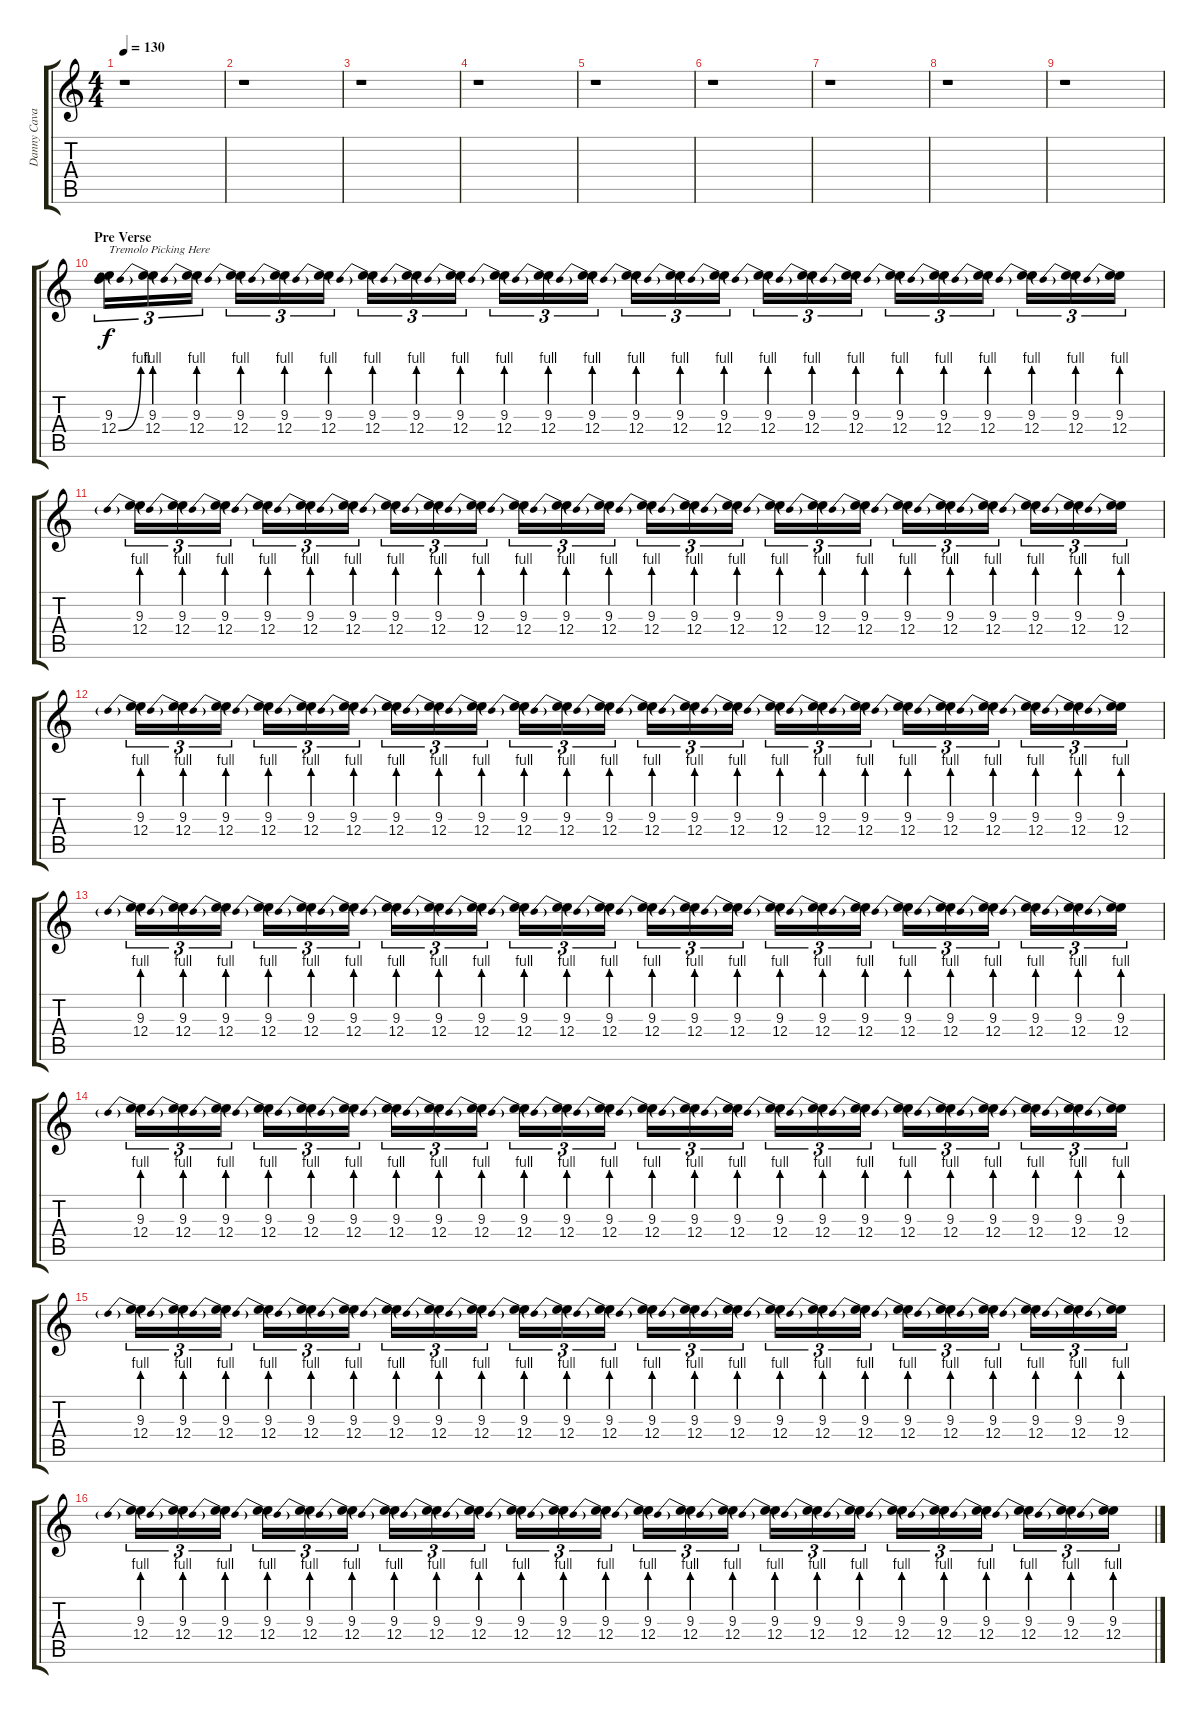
\track ("Danny Cavanagh (Electric Guitar 1)" "Danny Cava") {instrument overdrivenguitar}
\staff {score tabs}
\tuning (E4 B3 G3 D3 A2 E2) {hide}
\ts (4 4)
\tempo 130
\clef g2
\ks c
r.1{dy f} |
r.1 |
r.1 |
r.1 |
r.1 |
r.1 |
r.1 |
r.1 |
r.1 |
\section ("" "Pre Verse")
(9.3 12.4{be (bend 0 0 60 4)}).16{tu (3 2) txt "Tremolo Picking Here" volume 13} (9.3 12.4{be (prebend 0 4 60 4)}).16{tu (3 2)} (9.3 12.4{be (prebend 0 4 60 4)}).16{tu (3 2)} (9.3 12.4{be (prebend 0 4 60 4)}).16{tu (3 2)} (9.3 12.4{be (prebend 0 4 60 4)}).16{tu (3 2)} (9.3 12.4{be (prebend 0 4 60 4)}).16{tu (3 2)} (9.3 12.4{be (prebend 0 4 60 4)}).16{tu (3 2)} (9.3 12.4{be (prebend 0 4 60 4)}).16{tu (3 2)} (9.3 12.4{be (prebend 0 4 60 4)}).16{tu (3 2)} (9.3 12.4{be (prebend 0 4 60 4)}).16{tu (3 2)} (9.3 12.4{be (prebend 0 4 60 4)}).16{tu (3 2)} (9.3 12.4{be (prebend 0 4 60 4)}).16{tu (3 2)} (9.3 12.4{be (prebend 0 4 60 4)}).16{tu (3 2)} (9.3 12.4{be (prebend 0 4 60 4)}).16{tu (3 2)} (9.3 12.4{be (prebend 0 4 60 4)}).16{tu (3 2)} (9.3 12.4{be (prebend 0 4 60 4)}).16{tu (3 2)} (9.3 12.4{be (prebend 0 4 60 4)}).16{tu (3 2)} (9.3 12.4{be (prebend 0 4 60 4)}).16{tu (3 2)} (9.3 12.4{be (prebend 0 4 60 4)}).16{tu (3 2)} (9.3 12.4{be (prebend 0 4 60 4)}).16{tu (3 2)} (9.3 12.4{be (prebend 0 4 60 4)}).16{tu (3 2)} (9.3 12.4{be (prebend 0 4 60 4)}).16{tu (3 2)} (9.3 12.4{be (prebend 0 4 60 4)}).16{tu (3 2)} (9.3 12.4{be (prebend 0 4 60 4)}).16{tu (3 2)} |
(9.3 12.4{be (prebend 0 4 60 4)}).16{tu (3 2)} (9.3 12.4{be (prebend 0 4 60 4)}).16{tu (3 2)} (9.3 12.4{be (prebend 0 4 60 4)}).16{tu (3 2)} (9.3 12.4{be (prebend 0 4 60 4)}).16{tu (3 2)} (9.3 12.4{be (prebend 0 4 60 4)}).16{tu (3 2)} (9.3 12.4{be (prebend 0 4 60 4)}).16{tu (3 2)} (9.3 12.4{be (prebend 0 4 60 4)}).16{tu (3 2)} (9.3 12.4{be (prebend 0 4 60 4)}).16{tu (3 2)} (9.3 12.4{be (prebend 0 4 60 4)}).16{tu (3 2)} (9.3 12.4{be (prebend 0 4 60 4)}).16{tu (3 2)} (9.3 12.4{be (prebend 0 4 60 4)}).16{tu (3 2)} (9.3 12.4{be (prebend 0 4 60 4)}).16{tu (3 2)} (9.3 12.4{be (prebend 0 4 60 4)}).16{tu (3 2)} (9.3 12.4{be (prebend 0 4 60 4)}).16{tu (3 2)} (9.3 12.4{be (prebend 0 4 60 4)}).16{tu (3 2)} (9.3 12.4{be (prebend 0 4 60 4)}).16{tu (3 2)} (9.3 12.4{be (prebend 0 4 60 4)}).16{tu (3 2)} (9.3 12.4{be (prebend 0 4 60 4)}).16{tu (3 2)} (9.3 12.4{be (prebend 0 4 60 4)}).16{tu (3 2)} (9.3 12.4{be (prebend 0 4 60 4)}).16{tu (3 2)} (9.3 12.4{be (prebend 0 4 60 4)}).16{tu (3 2)} (9.3 12.4{be (prebend 0 4 60 4)}).16{tu (3 2)} (9.3 12.4{be (prebend 0 4 60 4)}).16{tu (3 2)} (9.3 12.4{be (prebend 0 4 60 4)}).16{tu (3 2)} |
(9.3 12.4{be (prebend 0 4 60 4)}).16{tu (3 2)} (9.3 12.4{be (prebend 0 4 60 4)}).16{tu (3 2)} (9.3 12.4{be (prebend 0 4 60 4)}).16{tu (3 2)} (9.3 12.4{be (prebend 0 4 60 4)}).16{tu (3 2)} (9.3 12.4{be (prebend 0 4 60 4)}).16{tu (3 2)} (9.3 12.4{be (prebend 0 4 60 4)}).16{tu (3 2)} (9.3 12.4{be (prebend 0 4 60 4)}).16{tu (3 2)} (9.3 12.4{be (prebend 0 4 60 4)}).16{tu (3 2)} (9.3 12.4{be (prebend 0 4 60 4)}).16{tu (3 2)} (9.3 12.4{be (prebend 0 4 60 4)}).16{tu (3 2)} (9.3 12.4{be (prebend 0 4 60 4)}).16{tu (3 2)} (9.3 12.4{be (prebend 0 4 60 4)}).16{tu (3 2)} (9.3 12.4{be (prebend 0 4 60 4)}).16{tu (3 2)} (9.3 12.4{be (prebend 0 4 60 4)}).16{tu (3 2)} (9.3 12.4{be (prebend 0 4 60 4)}).16{tu (3 2)} (9.3 12.4{be (prebend 0 4 60 4)}).16{tu (3 2)} (9.3 12.4{be (prebend 0 4 60 4)}).16{tu (3 2)} (9.3 12.4{be (prebend 0 4 60 4)}).16{tu (3 2)} (9.3 12.4{be (prebend 0 4 60 4)}).16{tu (3 2)} (9.3 12.4{be (prebend 0 4 60 4)}).16{tu (3 2)} (9.3 12.4{be (prebend 0 4 60 4)}).16{tu (3 2)} (9.3 12.4{be (prebend 0 4 60 4)}).16{tu (3 2)} (9.3 12.4{be (prebend 0 4 60 4)}).16{tu (3 2)} (9.3 12.4{be (prebend 0 4 60 4)}).16{tu (3 2)} |
(9.3 12.4{be (prebend 0 4 60 4)}).16{tu (3 2)} (9.3 12.4{be (prebend 0 4 60 4)}).16{tu (3 2)} (9.3 12.4{be (prebend 0 4 60 4)}).16{tu (3 2)} (9.3 12.4{be (prebend 0 4 60 4)}).16{tu (3 2)} (9.3 12.4{be (prebend 0 4 60 4)}).16{tu (3 2)} (9.3 12.4{be (prebend 0 4 60 4)}).16{tu (3 2)} (9.3 12.4{be (prebend 0 4 60 4)}).16{tu (3 2)} (9.3 12.4{be (prebend 0 4 60 4)}).16{tu (3 2)} (9.3 12.4{be (prebend 0 4 60 4)}).16{tu (3 2)} (9.3 12.4{be (prebend 0 4 60 4)}).16{tu (3 2)} (9.3 12.4{be (prebend 0 4 60 4)}).16{tu (3 2)} (9.3 12.4{be (prebend 0 4 60 4)}).16{tu (3 2)} (9.3 12.4{be (prebend 0 4 60 4)}).16{tu (3 2)} (9.3 12.4{be (prebend 0 4 60 4)}).16{tu (3 2)} (9.3 12.4{be (prebend 0 4 60 4)}).16{tu (3 2)} (9.3 12.4{be (prebend 0 4 60 4)}).16{tu (3 2)} (9.3 12.4{be (prebend 0 4 60 4)}).16{tu (3 2)} (9.3 12.4{be (prebend 0 4 60 4)}).16{tu (3 2)} (9.3 12.4{be (prebend 0 4 60 4)}).16{tu (3 2)} (9.3 12.4{be (prebend 0 4 60 4)}).16{tu (3 2)} (9.3 12.4{be (prebend 0 4 60 4)}).16{tu (3 2)} (9.3 12.4{be (prebend 0 4 60 4)}).16{tu (3 2)} (9.3 12.4{be (prebend 0 4 60 4)}).16{tu (3 2)} (9.3 12.4{be (prebend 0 4 60 4)}).16{tu (3 2)} |
(9.3 12.4{be (prebend 0 4 60 4)}).16{tu (3 2)} (9.3 12.4{be (prebend 0 4 60 4)}).16{tu (3 2)} (9.3 12.4{be (prebend 0 4 60 4)}).16{tu (3 2)} (9.3 12.4{be (prebend 0 4 60 4)}).16{tu (3 2)} (9.3 12.4{be (prebend 0 4 60 4)}).16{tu (3 2)} (9.3 12.4{be (prebend 0 4 60 4)}).16{tu (3 2)} (9.3 12.4{be (prebend 0 4 60 4)}).16{tu (3 2)} (9.3 12.4{be (prebend 0 4 60 4)}).16{tu (3 2)} (9.3 12.4{be (prebend 0 4 60 4)}).16{tu (3 2)} (9.3 12.4{be (prebend 0 4 60 4)}).16{tu (3 2)} (9.3 12.4{be (prebend 0 4 60 4)}).16{tu (3 2)} (9.3 12.4{be (prebend 0 4 60 4)}).16{tu (3 2)} (9.3 12.4{be (prebend 0 4 60 4)}).16{tu (3 2)} (9.3 12.4{be (prebend 0 4 60 4)}).16{tu (3 2)} (9.3 12.4{be (prebend 0 4 60 4)}).16{tu (3 2)} (9.3 12.4{be (prebend 0 4 60 4)}).16{tu (3 2)} (9.3 12.4{be (prebend 0 4 60 4)}).16{tu (3 2)} (9.3 12.4{be (prebend 0 4 60 4)}).16{tu (3 2)} (9.3 12.4{be (prebend 0 4 60 4)}).16{tu (3 2)} (9.3 12.4{be (prebend 0 4 60 4)}).16{tu (3 2)} (9.3 12.4{be (prebend 0 4 60 4)}).16{tu (3 2)} (9.3 12.4{be (prebend 0 4 60 4)}).16{tu (3 2)} (9.3 12.4{be (prebend 0 4 60 4)}).16{tu (3 2)} (9.3 12.4{be (prebend 0 4 60 4)}).16{tu (3 2)} |
(9.3 12.4{be (prebend 0 4 60 4)}).16{tu (3 2)} (9.3 12.4{be (prebend 0 4 60 4)}).16{tu (3 2)} (9.3 12.4{be (prebend 0 4 60 4)}).16{tu (3 2)} (9.3 12.4{be (prebend 0 4 60 4)}).16{tu (3 2)} (9.3 12.4{be (prebend 0 4 60 4)}).16{tu (3 2)} (9.3 12.4{be (prebend 0 4 60 4)}).16{tu (3 2)} (9.3 12.4{be (prebend 0 4 60 4)}).16{tu (3 2)} (9.3 12.4{be (prebend 0 4 60 4)}).16{tu (3 2)} (9.3 12.4{be (prebend 0 4 60 4)}).16{tu (3 2)} (9.3 12.4{be (prebend 0 4 60 4)}).16{tu (3 2)} (9.3 12.4{be (prebend 0 4 60 4)}).16{tu (3 2)} (9.3 12.4{be (prebend 0 4 60 4)}).16{tu (3 2)} (9.3 12.4{be (prebend 0 4 60 4)}).16{tu (3 2)} (9.3 12.4{be (prebend 0 4 60 4)}).16{tu (3 2)} (9.3 12.4{be (prebend 0 4 60 4)}).16{tu (3 2)} (9.3 12.4{be (prebend 0 4 60 4)}).16{tu (3 2)} (9.3 12.4{be (prebend 0 4 60 4)}).16{tu (3 2)} (9.3 12.4{be (prebend 0 4 60 4)}).16{tu (3 2)} (9.3 12.4{be (prebend 0 4 60 4)}).16{tu (3 2)} (9.3 12.4{be (prebend 0 4 60 4)}).16{tu (3 2)} (9.3 12.4{be (prebend 0 4 60 4)}).16{tu (3 2)} (9.3 12.4{be (prebend 0 4 60 4)}).16{tu (3 2)} (9.3 12.4{be (prebend 0 4 60 4)}).16{tu (3 2)} (9.3 12.4{be (prebend 0 4 60 4)}).16{tu (3 2)} |
(9.3 12.4{be (prebend 0 4 60 4)}).16{tu (3 2)} (9.3 12.4{be (prebend 0 4 60 4)}).16{tu (3 2)} (9.3 12.4{be (prebend 0 4 60 4)}).16{tu (3 2)} (9.3 12.4{be (prebend 0 4 60 4)}).16{tu (3 2)} (9.3 12.4{be (prebend 0 4 60 4)}).16{tu (3 2)} (9.3 12.4{be (prebend 0 4 60 4)}).16{tu (3 2)} (9.3 12.4{be (prebend 0 4 60 4)}).16{tu (3 2)} (9.3 12.4{be (prebend 0 4 60 4)}).16{tu (3 2)} (9.3 12.4{be (prebend 0 4 60 4)}).16{tu (3 2)} (9.3 12.4{be (prebend 0 4 60 4)}).16{tu (3 2)} (9.3 12.4{be (prebend 0 4 60 4)}).16{tu (3 2)} (9.3 12.4{be (prebend 0 4 60 4)}).16{tu (3 2)} (9.3 12.4{be (prebend 0 4 60 4)}).16{tu (3 2)} (9.3 12.4{be (prebend 0 4 60 4)}).16{tu (3 2)} (9.3 12.4{be (prebend 0 4 60 4)}).16{tu (3 2)} (9.3 12.4{be (prebend 0 4 60 4)}).16{tu (3 2)} (9.3 12.4{be (prebend 0 4 60 4)}).16{tu (3 2)} (9.3 12.4{be (prebend 0 4 60 4)}).16{tu (3 2)} (9.3 12.4{be (prebend 0 4 60 4)}).16{tu (3 2)} (9.3 12.4{be (prebend 0 4 60 4)}).16{tu (3 2)} (9.3 12.4{be (prebend 0 4 60 4)}).16{tu (3 2)} (9.3 12.4{be (prebend 0 4 60 4)}).16{tu (3 2)} (9.3 12.4{be (prebend 0 4 60 4)}).16{tu (3 2)} (9.3 12.4{be (prebend 0 4 60 4)}).16{tu (3 2)}
